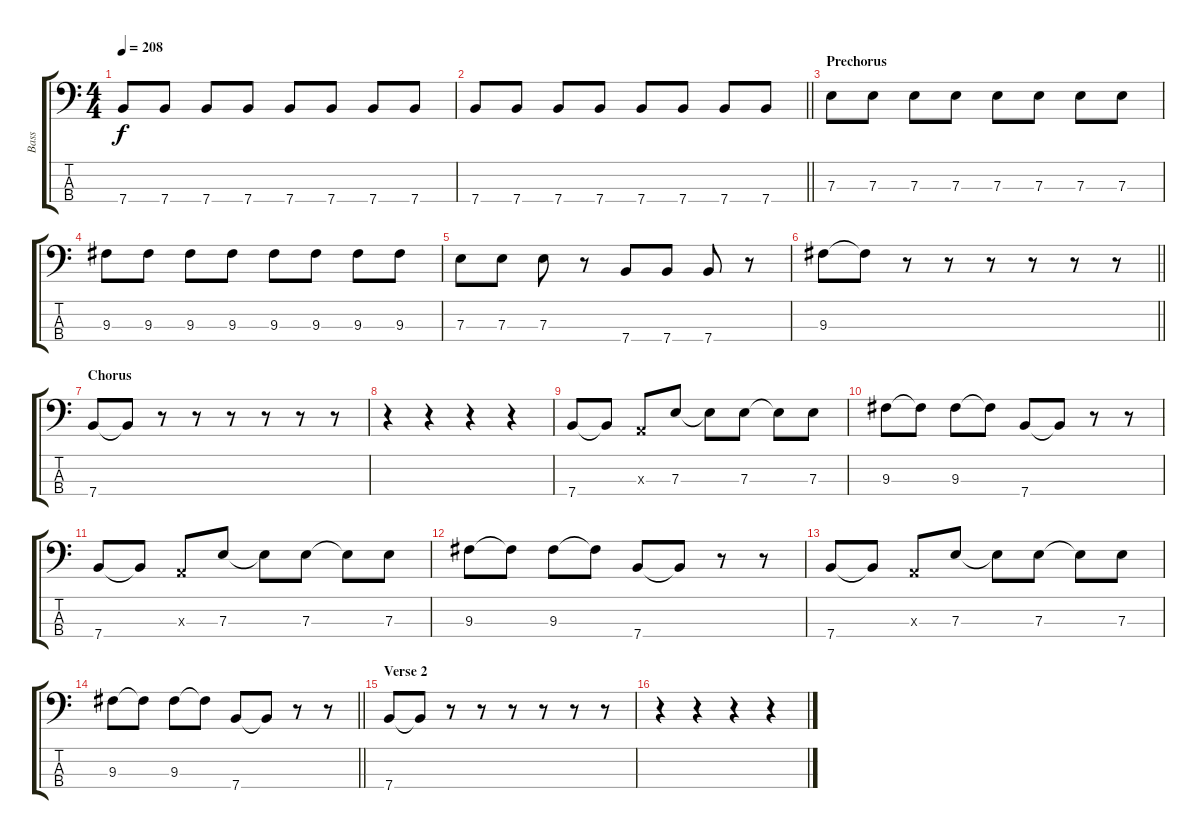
\track ("Bass" "Bass") {instrument electricbassfinger}
\staff {score tabs}
\tuning (G2 D2 A1 E1) {hide}
\ts (4 4)
\tempo 208
\clef f4
\ks c
7.4.8{dy f} 7.4.8 7.4.8 7.4.8 7.4.8 7.4.8 7.4.8 7.4.8 |
\barLineRight lightlight
7.4.8 7.4.8 7.4.8 7.4.8 7.4.8 7.4.8 7.4.8 7.4.8 |
\section ("" "Prechorus")
7.3.8 7.3.8 7.3.8 7.3.8 7.3.8 7.3.8 7.3.8 7.3.8 |
9.3.8 9.3.8 9.3.8 9.3.8 9.3.8 9.3.8 9.3.8 9.3.8 |
7.3.8 7.3.8 7.3.8 r.8 7.4.8 7.4.8 7.4.8 r.8 |
\barLineRight lightlight
9.3.8 9.3{t}.8 r.8 r.8 r.8 r.8 r.8 r.8 |
\section ("" "Chorus")
7.4.8 7.4{t}.8 r.8 r.8 r.8 r.8 r.8 r.8 |
r.4 r.4 r.4 r.4 |
7.4.8 7.4{t}.8 0.3{x}.8 7.3.8 7.3{t}.8 7.3.8 7.3{t}.8 7.3.8 |
9.3.8 9.3{t}.8 9.3.8 9.3{t}.8 7.4.8 7.4{t}.8 r.8 r.8 |
7.4.8 7.4{t}.8 0.3{x}.8 7.3.8 7.3{t}.8 7.3.8 7.3{t}.8 7.3.8 |
9.3.8 9.3{t}.8 9.3.8 9.3{t}.8 7.4.8 7.4{t}.8 r.8 r.8 |
7.4.8 7.4{t}.8 0.3{x}.8 7.3.8 7.3{t}.8 7.3.8 7.3{t}.8 7.3.8 |
\barLineRight lightlight
9.3.8 9.3{t}.8 9.3.8 9.3{t}.8 7.4.8 7.4{t}.8 r.8 r.8 |
\section ("" "Verse 2")
7.4.8 7.4{t}.8 r.8 r.8 r.8 r.8 r.8 r.8 |
r.4 r.4 r.4 r.4
